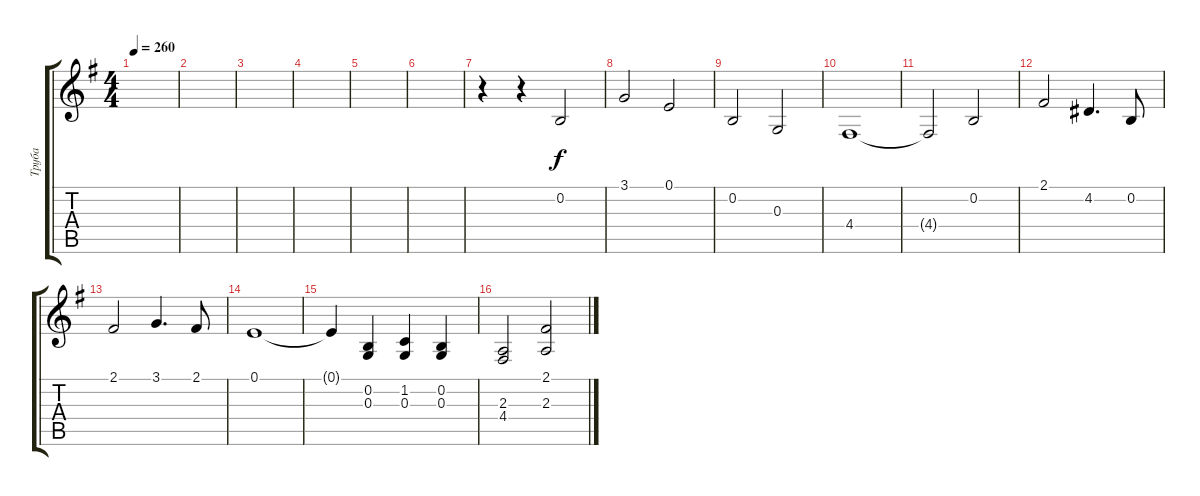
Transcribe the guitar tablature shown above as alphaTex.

\track ("Труба" "Труба") {instrument helicopter}
\staff {score tabs}
\tuning (E4 B3 G3 D3 A2 E2) {hide}
\ts (4 4)
\tempo 260
\clef g2
\ks g
|
|
|
|
|
|
r.4 r.4 0.2.2 |
3.1.2 0.1.2 |
0.2.2 0.3.2 |
4.4.1 |
4.4{t}.2 0.2.2 |
2.1.2 4.2.4{d} 0.2.8 |
2.1.2 3.1.4{d} 2.1.8 |
0.1.1 |
0.1{t}.4 (0.2 0.3).4 (1.2 0.3).4 (0.2 0.3).4 |
(2.3 4.4).2 (2.1 2.3).2
